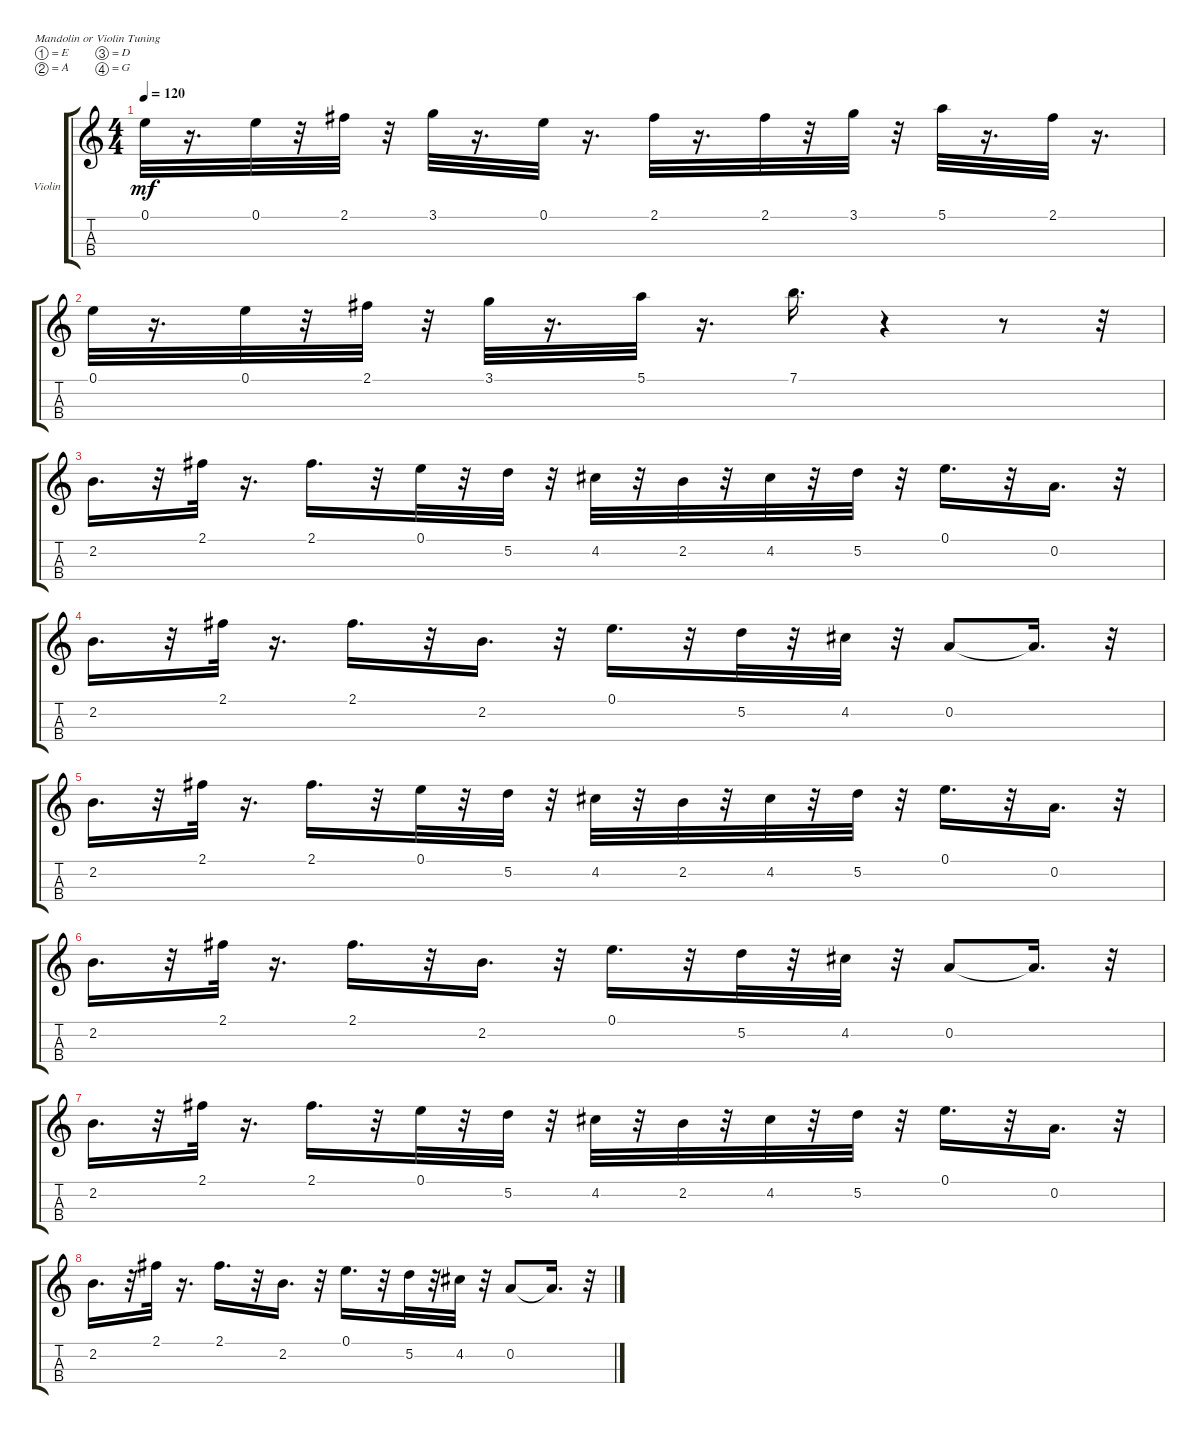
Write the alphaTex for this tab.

\bracketExtendMode groupsimilarinstruments
\firstSystemTrackNameOrientation horizontal
\otherSystemsTrackNameOrientation horizontal
\track ("" "Violin") {instrument violin}
\staff {score tabs}
\tuning (E5 A4 D4 G3)
\ts (4 4)
\tempo 120
\clef g2
\ks c
0.1.32{dy mf} r.16{d} 0.1.32 r.32 2.1.32 r.32 3.1.32 r.16{d} 0.1.32 r.16{d} 2.1.32 r.16{d} 2.1.32 r.32 3.1.32 r.32 5.1.32 r.16{d} 2.1.32 r.16{d} |
0.1.32 r.16{d} 0.1.32 r.32 2.1.32 r.32 3.1.32 r.16{d} 5.1.32 r.16{d} 7.1.16{d} r.4 r.8 r.32 |
2.2.16{d} r.32 2.1.32 r.16{d} 2.1.16{d} r.32 0.1.32 r.32 5.2.32 r.32 4.2.32 r.32 2.2.32 r.32 4.2.32 r.32 5.2.32 r.32 0.1.16{d} r.32 0.2.16{d} r.32 |
2.2.16{d} r.32 2.1.32 r.16{d} 2.1.16{d} r.32 2.2.16{d} r.32 0.1.16{d} r.32 5.2.32 r.32 4.2.32 r.32 0.2.8 0.2{t}.16{d} r.32 |
2.2.16{d} r.32 2.1.32 r.16{d} 2.1.16{d} r.32 0.1.32 r.32 5.2.32 r.32 4.2.32 r.32 2.2.32 r.32 4.2.32 r.32 5.2.32 r.32 0.1.16{d} r.32 0.2.16{d} r.32 |
2.2.16{d} r.32 2.1.32 r.16{d} 2.1.16{d} r.32 2.2.16{d} r.32 0.1.16{d} r.32 5.2.32 r.32 4.2.32 r.32 0.2.8 0.2{t}.16{d} r.32 |
2.2.16{d} r.32 2.1.32 r.16{d} 2.1.16{d} r.32 0.1.32 r.32 5.2.32 r.32 4.2.32 r.32 2.2.32 r.32 4.2.32 r.32 5.2.32 r.32 0.1.16{d} r.32 0.2.16{d} r.32 |
2.2.16{d} r.32 2.1.32 r.16{d} 2.1.16{d} r.32 2.2.16{d} r.32 0.1.16{d} r.32 5.2.32 r.32 4.2.32 r.32 0.2.8 0.2{t}.16{d} r.32
